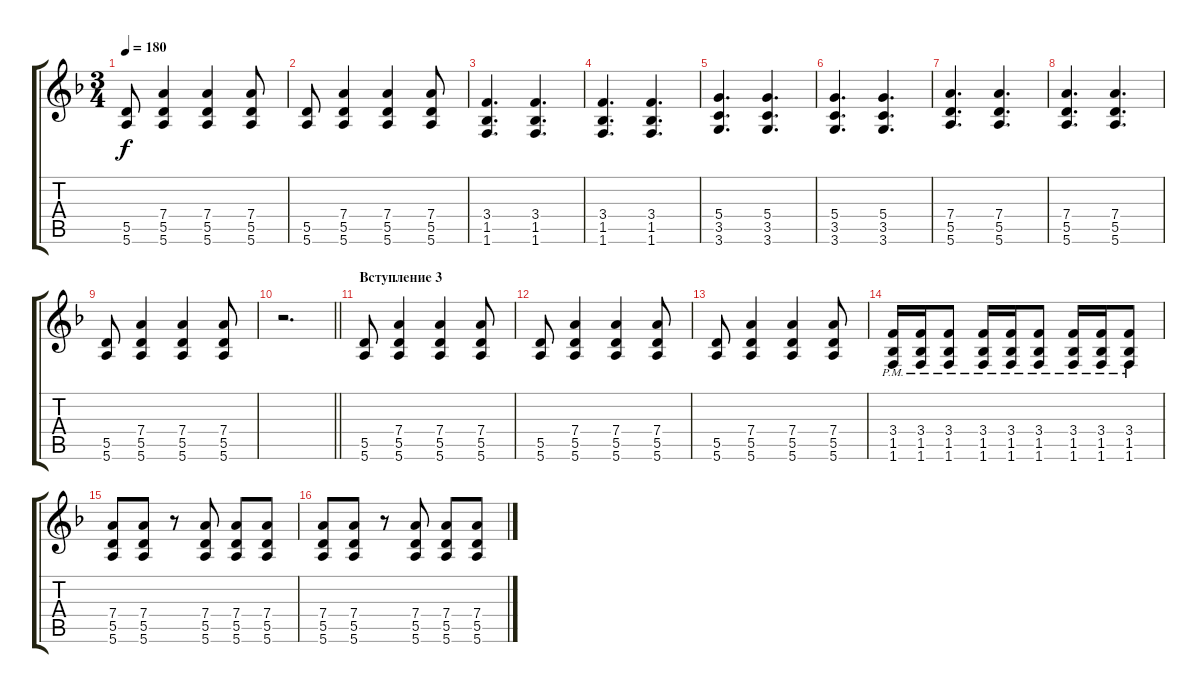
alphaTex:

\track "" {instrument acousticguitarsteel}
\staff {score tabs}
\tuning (E4 B3 G3 D3 A2 E2) {hide}
\ts (3 4)
\tempo 180
\clef g2
\ks dminor
(5.5 5.6).8{dy f} (7.4 5.5 5.6).4 (7.4 5.5 5.6).4 (7.4 5.5 5.6).8 |
(5.5 5.6).8 (7.4 5.5 5.6).4 (7.4 5.5 5.6).4 (7.4 5.5 5.6).8 |
(3.4 1.5 1.6).4{d} (3.4 1.5 1.6).4{d} |
(3.4 1.5 1.6).4{d} (3.4 1.5 1.6).4{d} |
(5.4 3.5 3.6).4{d} (5.4 3.5 3.6).4{d} |
(5.4 3.5 3.6).4{d} (5.4 3.5 3.6).4{d} |
(7.4 5.5 5.6).4{d} (7.4 5.5 5.6).4{d} |
(7.4 5.5 5.6).4{d} (7.4 5.5 5.6).4{d} |
(5.5 5.6).8 (7.4 5.5 5.6).4 (7.4 5.5 5.6).4 (7.4 5.5 5.6).8 |
\barLineRight lightlight
r.2{d} |
\section ("" "Вступление 3")
(5.5 5.6).8 (7.4 5.5 5.6).4 (7.4 5.5 5.6).4 (7.4 5.5 5.6).8 |
(5.5 5.6).8 (7.4 5.5 5.6).4 (7.4 5.5 5.6).4 (7.4 5.5 5.6).8 |
(5.5 5.6).8 (7.4 5.5 5.6).4 (7.4 5.5 5.6).4 (7.4 5.5 5.6).8 |
(3.4 1.5{pm} 1.6{pm}).16 (3.4 1.5{pm} 1.6{pm}).16 (3.4 1.5{pm} 1.6{pm}).8 (3.4 1.5{pm} 1.6{pm}).16 (3.4 1.5{pm} 1.6{pm}).16 (3.4 1.5{pm} 1.6{pm}).8 (3.4 1.5{pm} 1.6{pm}).16 (3.4 1.5{pm} 1.6{pm}).16 (3.4 1.5{pm} 1.6{pm}).8 |
(7.4 5.5 5.6).8 (7.4 5.5 5.6).8 r.8 (7.4 5.5 5.6).8 (7.4 5.5 5.6).8 (7.4 5.5 5.6).8 |
(7.4 5.5 5.6).8 (7.4 5.5 5.6).8 r.8 (7.4 5.5 5.6).8 (7.4 5.5 5.6).8 (7.4 5.5 5.6).8
